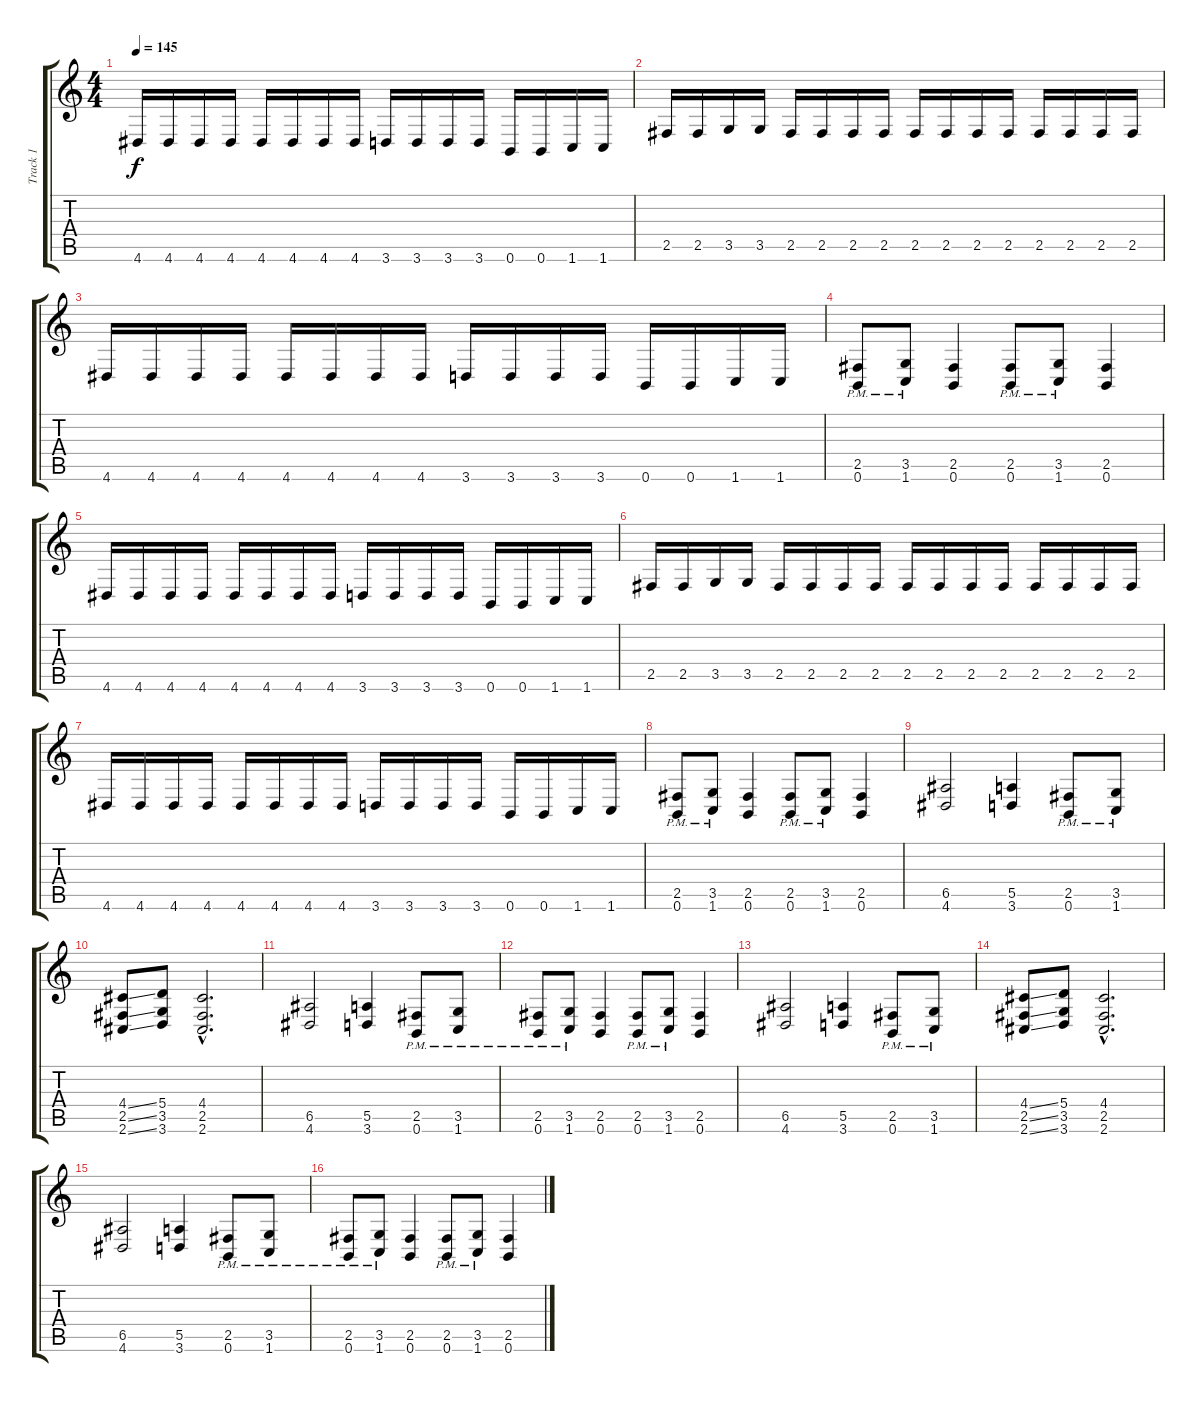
\track ("Track 1" "Track 1") {instrument distortionguitar}
\staff {score tabs}
\tuning (B3 Gb3 D3 A2 E2 B1) {hide}
\ts (4 4)
\tempo 145
\clef g2
\ks c
4.6.16{dy f} 4.6.16 4.6.16 4.6.16 4.6.16 4.6.16 4.6.16 4.6.16 3.6.16 3.6.16 3.6.16 3.6.16 0.6.16 0.6.16 1.6.16 1.6.16 |
2.5.16 2.5.16 3.5.16 3.5.16 2.5.16 2.5.16 2.5.16 2.5.16 2.5.16 2.5.16 2.5.16 2.5.16 2.5.16 2.5.16 2.5.16 2.5.16 |
4.6.16 4.6.16 4.6.16 4.6.16 4.6.16 4.6.16 4.6.16 4.6.16 3.6.16 3.6.16 3.6.16 3.6.16 0.6.16 0.6.16 1.6.16 1.6.16 |
(2.5{pm} 0.6{pm}).8 (3.5{pm} 1.6{pm}).8 (2.5 0.6).4 (2.5{pm} 0.6{pm}).8 (3.5{pm} 1.6{pm}).8 (2.5 0.6).4 |
4.6.16 4.6.16 4.6.16 4.6.16 4.6.16 4.6.16 4.6.16 4.6.16 3.6.16 3.6.16 3.6.16 3.6.16 0.6.16 0.6.16 1.6.16 1.6.16 |
2.5.16 2.5.16 3.5.16 3.5.16 2.5.16 2.5.16 2.5.16 2.5.16 2.5.16 2.5.16 2.5.16 2.5.16 2.5.16 2.5.16 2.5.16 2.5.16 |
4.6.16 4.6.16 4.6.16 4.6.16 4.6.16 4.6.16 4.6.16 4.6.16 3.6.16 3.6.16 3.6.16 3.6.16 0.6.16 0.6.16 1.6.16 1.6.16 |
(2.5{pm} 0.6{pm}).8 (3.5{pm} 1.6{pm}).8 (2.5 0.6).4 (2.5{pm} 0.6{pm}).8 (3.5{pm} 1.6{pm}).8 (2.5 0.6).4 |
(6.5 4.6).2 (5.5 3.6).4 (2.5{pm} 0.6{pm}).8 (3.5{pm} 1.6{pm}).8 |
(4.4{ss} 2.5{ss} 2.6{ss}).8 (5.4 3.5 3.6).8 (4.4{hac} 2.5{hac} 2.6{hac}).2{d} |
(6.5 4.6).2 (5.5 3.6).4 (2.5{pm} 0.6{pm}).8 (3.5{pm} 1.6{pm}).8 |
(2.5{pm} 0.6{pm}).8 (3.5{pm} 1.6{pm}).8 (2.5 0.6).4 (2.5{pm} 0.6{pm}).8 (3.5{pm} 1.6{pm}).8 (2.5 0.6).4 |
(6.5 4.6).2 (5.5 3.6).4 (2.5{pm} 0.6{pm}).8 (3.5{pm} 1.6{pm}).8 |
(4.4{ss} 2.5{ss} 2.6{ss}).8 (5.4 3.5 3.6).8 (4.4{hac} 2.5{hac} 2.6{hac}).2{d} |
(6.5 4.6).2 (5.5 3.6).4 (2.5{pm} 0.6{pm}).8 (3.5{pm} 1.6{pm}).8 |
(2.5{pm} 0.6{pm}).8 (3.5{pm} 1.6{pm}).8 (2.5 0.6).4 (2.5{pm} 0.6{pm}).8 (3.5{pm} 1.6{pm}).8 (2.5 0.6).4
